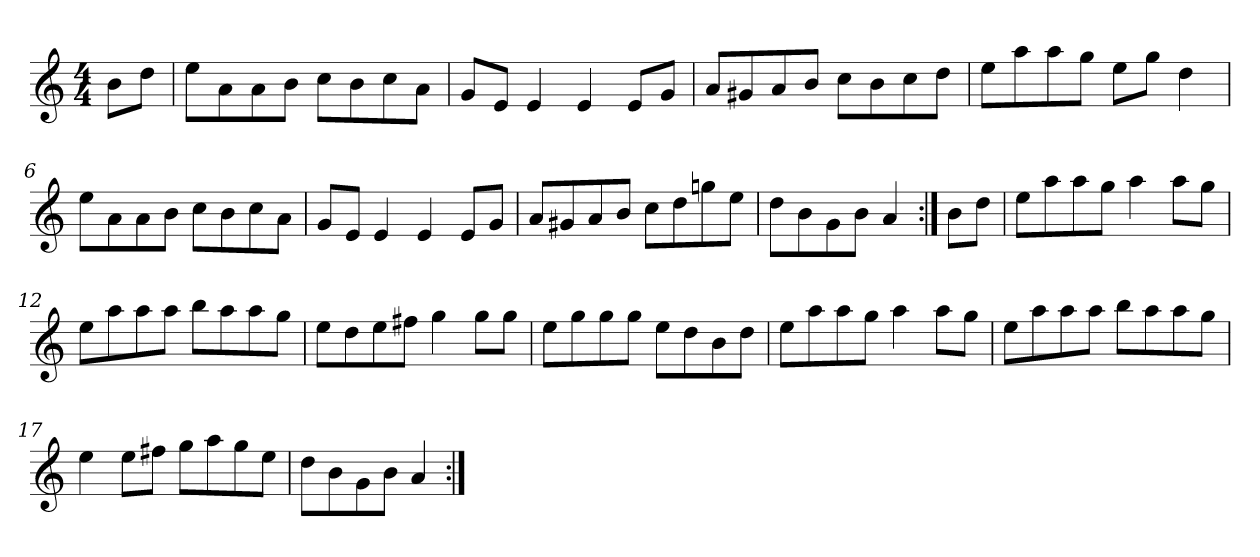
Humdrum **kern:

**kern
*part1
*staff1
*clefG2
*k[]
*M4/4
*MM90
=1
8b\L
8dd\J
=2
8ee\L
8a\
8a\
8b\J
8cc\L
8b\
8cc\
8a\J
=3
8g/L
8e/J
4e/
4e/
8e/L
8g/J
=4
8a/L
8g#X/
8a/
8b/J
8cc\L
8b\
8cc\
8dd\J
=5
8ee\L
8aa\
8aa\
8gg\J
8ee\L
8gg\J
4dd\
=6
8ee\L
8a\
8a\
8b\J
8cc\L
8b\
8cc\
8a\J
!!LO:LB:g=z
=7
8g/L
8e/J
4e/
4e/
8e/L
8g/J
=8
8a/L
8g#X/
8a/
8b/J
8cc\L
8dd\
8ggn\
8ee\J
=9
8dd\L
8b\
8g\
8b\J
4a/
=10:|!
8b\L
8dd\J
=11
8ee\L
8aa\
8aa\
8gg\J
4aa\
8aa\L
8gg\J
=12
8ee\L
8aa\
8aa\
8aa\J
8bb\L
8aa\
8aa\
8gg\J
!!LO:LB:g=z
=13
8ee\L
8dd\
8ee\
8ff#X\J
4gg\
8gg\L
8gg\J
=14
8ee\L
8gg\
8gg\
8gg\J
8ee\L
8dd\
8b\
8dd\J
=15
8ee\L
8aa\
8aa\
8gg\J
4aa\
8aa\L
8gg\J
=16
8ee\L
8aa\
8aa\
8aa\J
8bb\L
8aa\
8aa\
8gg\J
=17
4ee\
8ee\L
8ff#X\J
8gg\L
8aa\
8gg\
8ee\J
!!LO:LB:g=z
=18
8dd\L
8b\
8g\
8b\J
4a/
=:|!
*-
